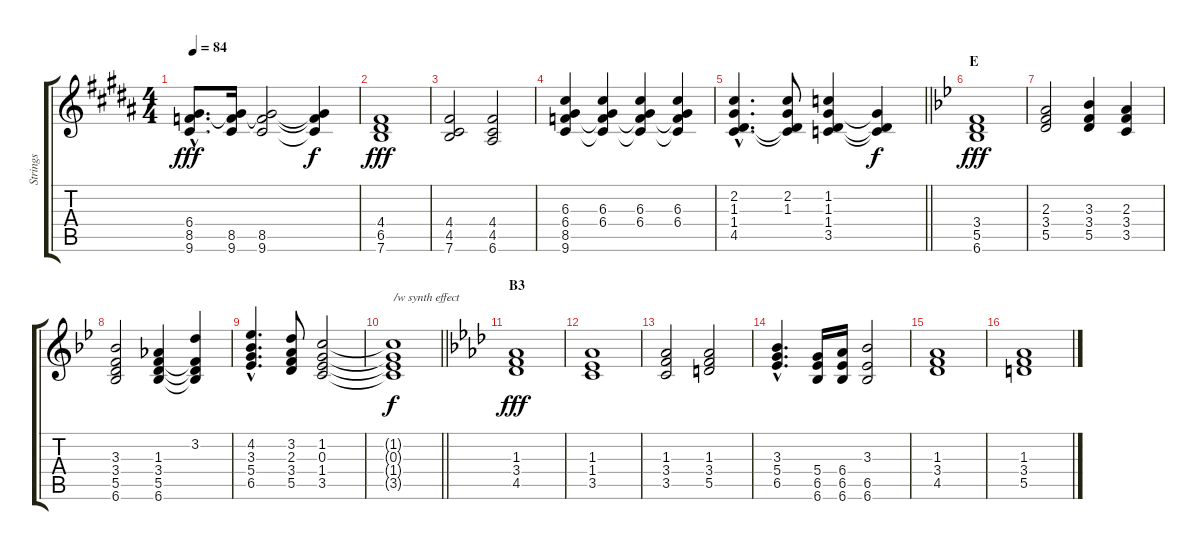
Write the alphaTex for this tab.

\track ("Strings" "Strings") {instrument stringensemble1}
\staff {score tabs}
\tuning (E5 B4 G4 D4 A3 E3) {hide}
\ts (4 4)
\tempo 84
\clef g2
\ks b
(6.4{hac} 8.5{hac} 9.6{hac}).8{d dy fff} (6.4{t} 8.5 9.6).16 (6.4{t} 8.5 9.6).2 (6.4{t} 8.5{t} 9.6{t}).4{dy f} |
(4.4 6.5 7.6).1{dy fff} |
(4.4 4.5 7.6).2 (4.4 4.5 6.6).2 |
(6.3 6.4 8.5 9.6).4 (6.3 6.4 8.5{t} 9.6{t}).4 (6.3 6.4 8.5{t} 9.6{t}).4 (6.3 6.4 8.5{t} 9.6{t}).4 |
\barLineRight lightlight
(2.2{hac} 1.3{hac} 1.4{hac} 4.5{hac}).4{d} (2.2 1.3 1.4{t} 4.5{t}).8 (1.2 1.3 1.4 3.5).4 (1.3{t} 1.4{t} 3.5{t}).4{dy f} |
\section ("" "E")
\ks bb
(3.4 5.5 6.6).1{dy fff} |
(2.3 3.4 5.5).2 (3.3 3.4 5.5).4 (2.3 3.4 3.5).4 |
(3.3 3.4 5.5 6.6).2 (1.3 3.4 5.5 6.6).4 (3.2 3.4{t} 5.5{t} 6.6{t}).4 |
(4.2{hac} 3.3{hac} 5.4{hac} 6.5{hac}).4{d} (3.2 2.3 3.4 5.5).8 (1.2 0.3 1.4 3.5).2 |
\barLineRight lightlight
(1.2{t} 0.3{t} 1.4{t} 3.5{t}).1{txt "/w synth effect" dy f} |
\section ("" "B3")
\ks ab
(1.3 3.4 4.5).1{dy fff} |
(1.3 1.4 3.5).1 |
(1.3 3.4 3.5).2 (1.3 3.4 5.5).2 |
(3.3{hac} 5.4{hac} 6.5{hac}).4{d} (5.4 6.5 6.6).16 (6.4 6.5 6.6).16 (3.3 6.5 6.6).2 |
(1.3 3.4 4.5).1 |
(1.3 3.4 5.5).1
